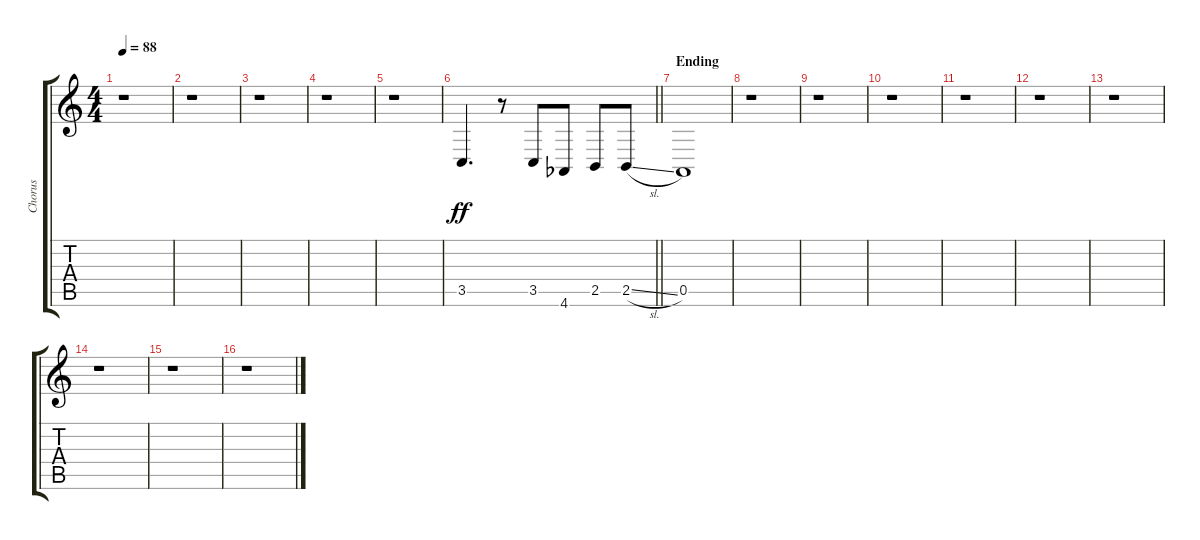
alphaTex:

\track ("Chorus" "Chorus") {instrument voiceoohs}
\staff {score tabs}
\tuning (E4 B3 G3 D3 A2 E2) {hide}
\ts (4 4)
\tempo 88
\clef g2
\ks c
r.1{dy ff} |
r.1 |
r.1 |
r.1 |
r.1 |
\barLineRight lightlight
3.5.4{d} r.8 3.5.8 4.6{acc b}.8 2.5.8 2.5{sl}.8 |
\section ("" "Ending")
0.5.1 |
r.1 |
r.1 |
r.1 |
r.1 |
r.1 |
r.1 |
r.1 |
r.1 |
r.1
